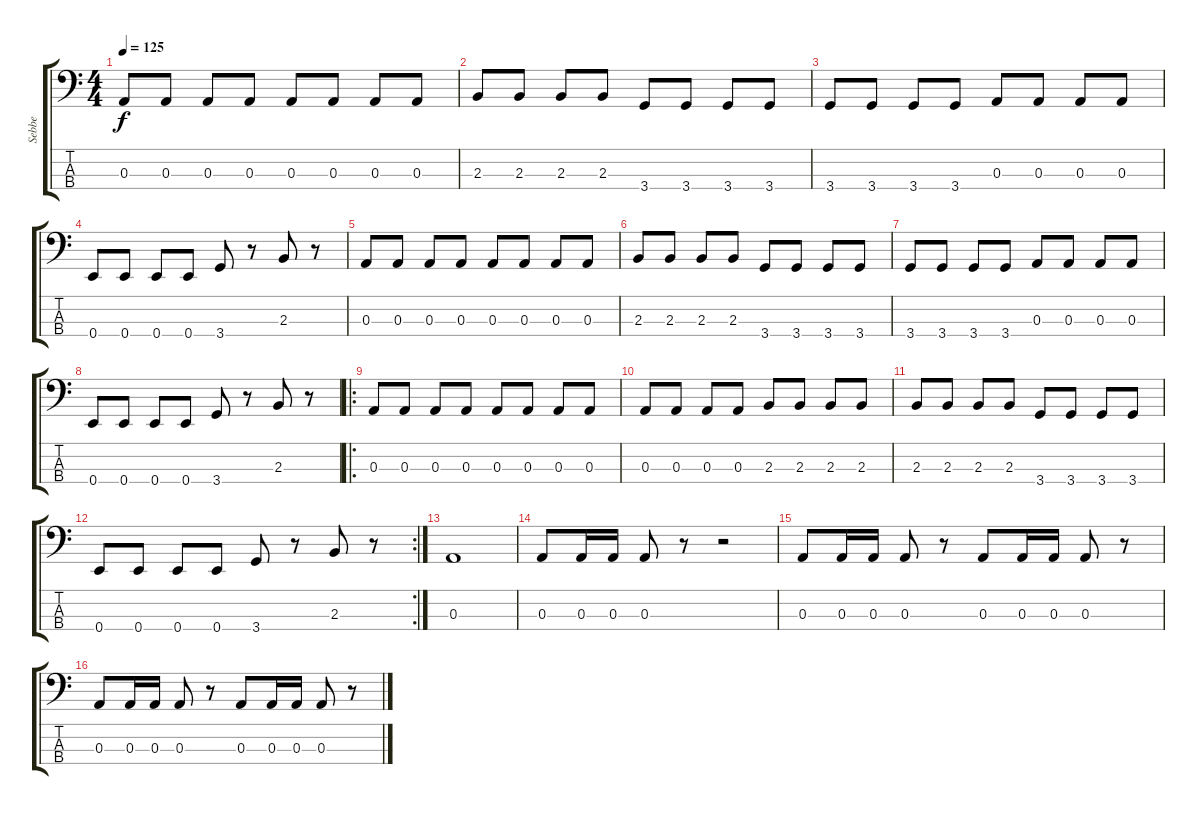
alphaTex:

\track ("Sebbe" "Sebbe") {instrument electricbassfinger}
\staff {score tabs}
\tuning (G2 D2 A1 E1) {hide}
\ts (4 4)
\tempo 125
\clef f4
\ks c
0.3.8{dy f} 0.3.8 0.3.8 0.3.8 0.3.8 0.3.8 0.3.8 0.3.8 |
2.3.8 2.3.8 2.3.8 2.3.8 3.4.8 3.4.8 3.4.8 3.4.8 |
3.4.8 3.4.8 3.4.8 3.4.8 0.3.8 0.3.8 0.3.8 0.3.8 |
0.4.8 0.4.8 0.4.8 0.4.8 3.4.8 r.8 2.3.8 r.8 |
0.3.8 0.3.8 0.3.8 0.3.8 0.3.8 0.3.8 0.3.8 0.3.8 |
2.3.8 2.3.8 2.3.8 2.3.8 3.4.8 3.4.8 3.4.8 3.4.8 |
3.4.8 3.4.8 3.4.8 3.4.8 0.3.8 0.3.8 0.3.8 0.3.8 |
0.4.8 0.4.8 0.4.8 0.4.8 3.4.8 r.8 2.3.8 r.8 |
\ro
0.3.8 0.3.8 0.3.8 0.3.8 0.3.8 0.3.8 0.3.8 0.3.8 |
0.3.8 0.3.8 0.3.8 0.3.8 2.3.8 2.3.8 2.3.8 2.3.8 |
2.3.8 2.3.8 2.3.8 2.3.8 3.4.8 3.4.8 3.4.8 3.4.8 |
\rc 2
0.4.8 0.4.8 0.4.8 0.4.8 3.4.8 r.8 2.3.8 r.8 |
0.3.1 |
0.3.8 0.3.16 0.3.16 0.3.8 r.8 r.2 |
0.3.8 0.3.16 0.3.16 0.3.8 r.8 0.3.8 0.3.16 0.3.16 0.3.8 r.8 |
0.3.8 0.3.16 0.3.16 0.3.8 r.8 0.3.8 0.3.16 0.3.16 0.3.8 r.8
